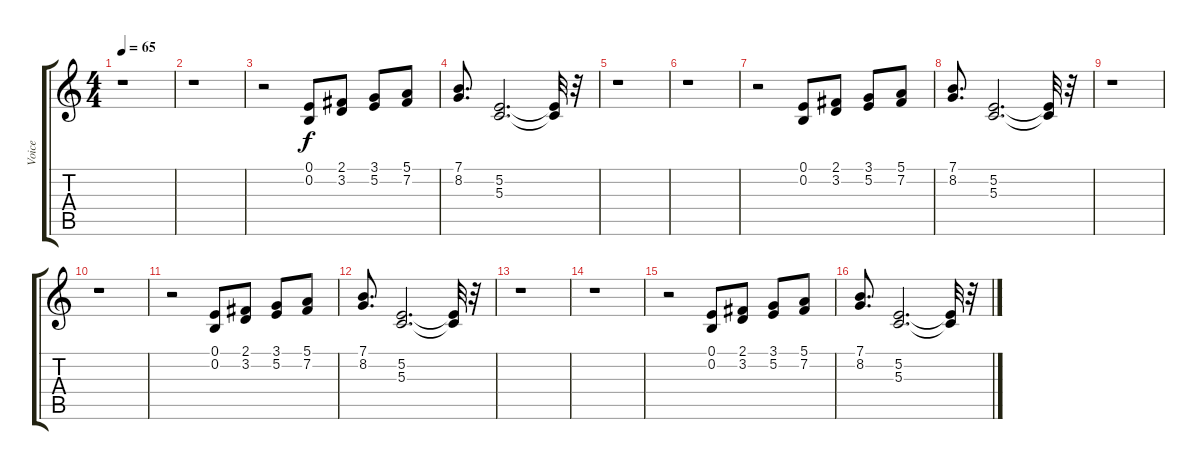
\track ("Voice" "Voice") {instrument englishhorn}
\staff {score tabs}
\tuning (E4 B3 G3 D3 A2 E2) {hide}
\ts (4 4)
\tempo 65
\clef g2
\ks c
r.1{dy f} |
r.1 |
r.2 (0.1 0.2).8 (2.1 3.2).8 (3.1 5.2).8 (5.1 7.2).8 |
(7.1 8.2).8{d} (5.2 5.3).2{d} (5.2{t} 5.3{t}).32 r.32 |
r.1 |
r.1 |
r.2 (0.1 0.2).8 (2.1 3.2).8 (3.1 5.2).8 (5.1 7.2).8 |
(7.1 8.2).8{d} (5.2 5.3).2{d} (5.2{t} 5.3{t}).32 r.32 |
r.1 |
r.1 |
r.2 (0.1 0.2).8 (2.1 3.2).8 (3.1 5.2).8 (5.1 7.2).8 |
(7.1 8.2).8{d} (5.2 5.3).2{d} (5.2{t} 5.3{t}).32 r.32 |
r.1 |
r.1 |
r.2 (0.1 0.2).8 (2.1 3.2).8 (3.1 5.2).8 (5.1 7.2).8 |
(7.1 8.2).8{d} (5.2 5.3).2{d} (5.2{t} 5.3{t}).32 r.32
